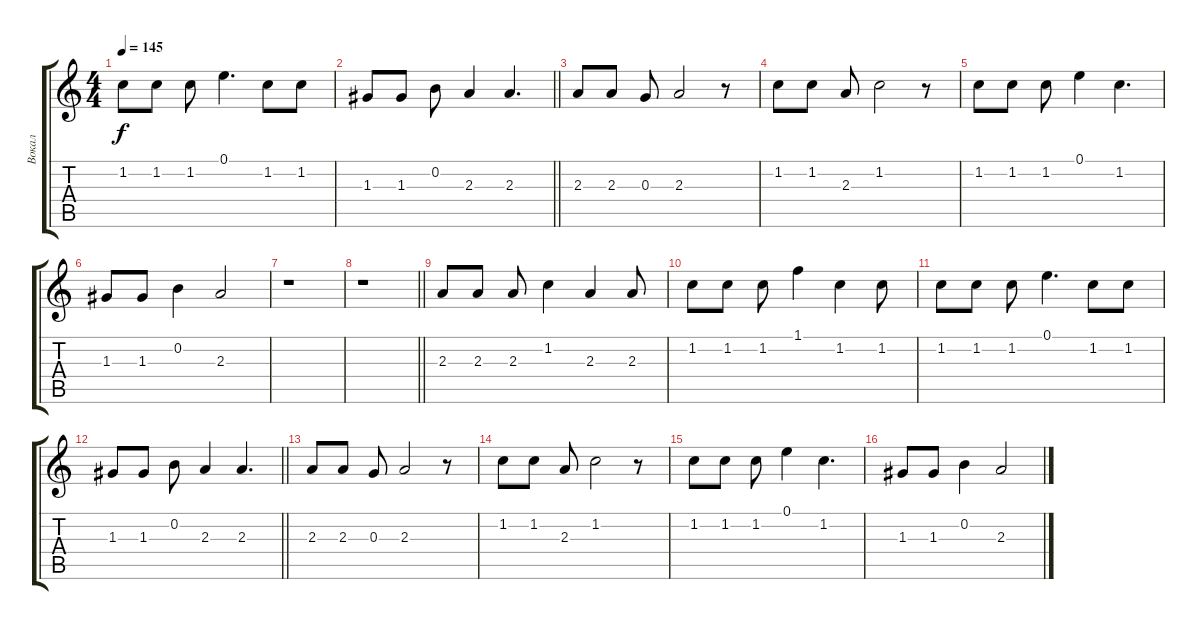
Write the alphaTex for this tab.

\track ("Вокал" "Вокал") {instrument acousticguitarsteel}
\staff {score tabs}
\tuning (E4 B3 G3 D3 A2 E2) {hide}
\ts (4 4)
\tempo 145
\clef g2
\ks c
1.2.8{dy f} 1.2.8 1.2.8 0.1.4{d} 1.2.8 1.2.8 |
\barLineRight lightlight
1.3.8 1.3.8 0.2.8 2.3.4 2.3.4{d} |
2.3.8 2.3.8 0.3.8 2.3.2 r.8 |
1.2.8 1.2.8 2.3.8 1.2.2 r.8 |
1.2.8 1.2.8 1.2.8 0.1.4 1.2.4{d} |
1.3.8 1.3.8 0.2.4 2.3.2 |
r.1 |
\barLineRight lightlight
r.1 |
2.3.8 2.3.8 2.3.8 1.2.4 2.3.4 2.3.8 |
1.2.8 1.2.8 1.2.8 1.1.4 1.2.4 1.2.8 |
1.2.8 1.2.8 1.2.8 0.1.4{d} 1.2.8 1.2.8 |
\barLineRight lightlight
1.3.8 1.3.8 0.2.8 2.3.4 2.3.4{d} |
2.3.8 2.3.8 0.3.8 2.3.2 r.8 |
1.2.8 1.2.8 2.3.8 1.2.2 r.8 |
1.2.8 1.2.8 1.2.8 0.1.4 1.2.4{d} |
1.3.8 1.3.8 0.2.4 2.3.2
